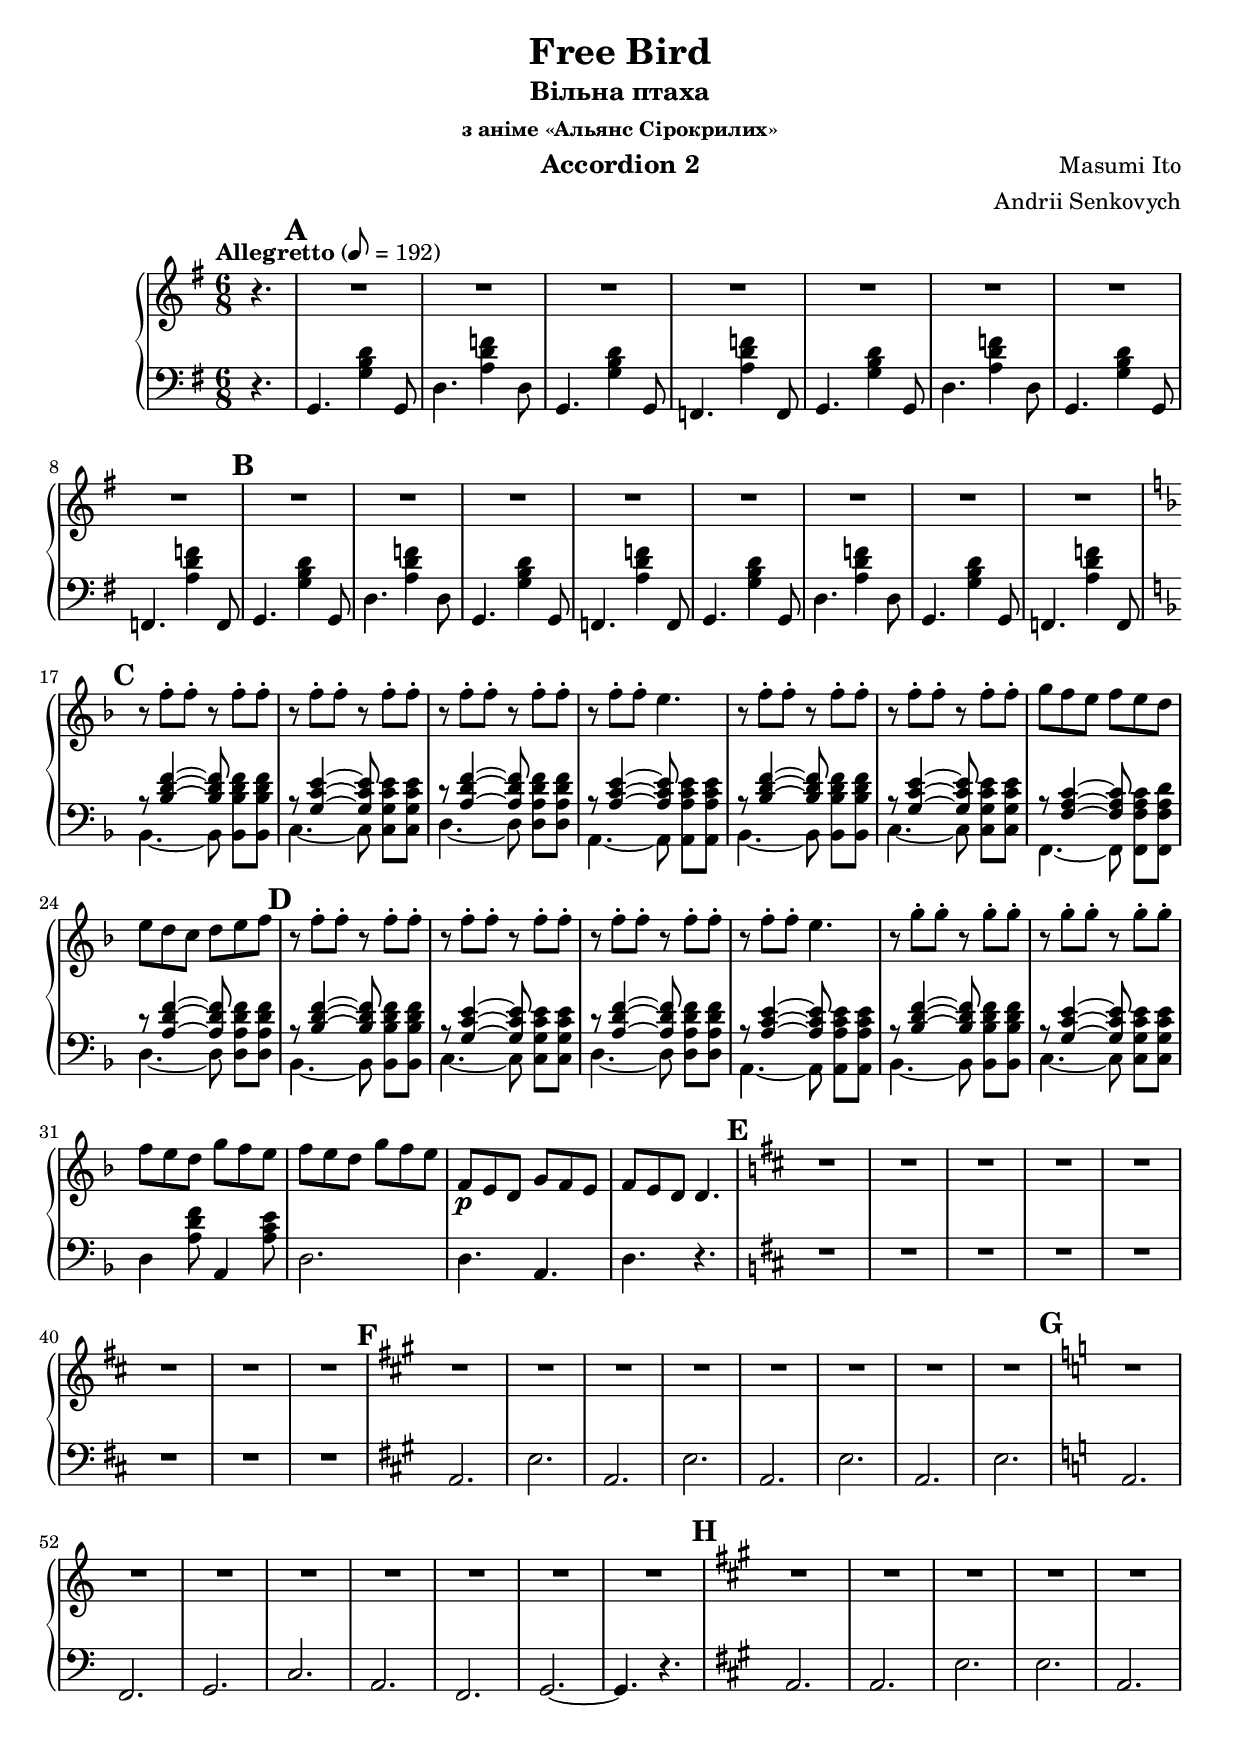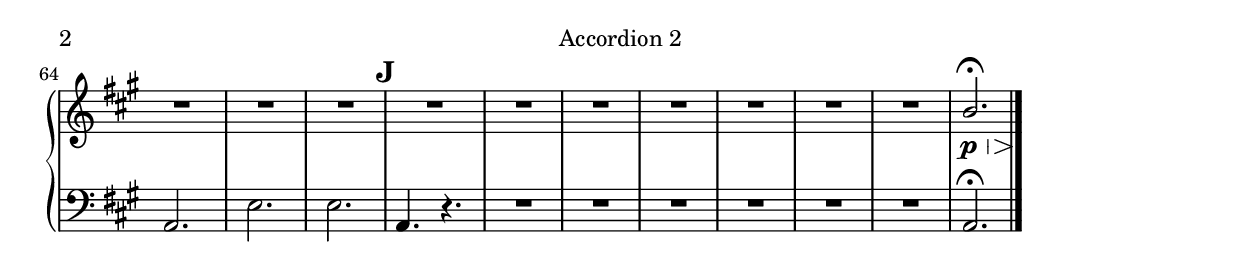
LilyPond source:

\include "src/header.ly"

\header {
  instrument = "Accordion 2"
}

\include "src/settings.ly"
violinTwo = \relative a'' {
  \defaultTempo
  \aKey
  \defaultTime

  \partial 4. r4.
  
  \mark \default

  R2.*8

  \mark \default

  R2.*8

  \mark \default
  \bKey

  r8 f8-. f8-. r8 f8-. f8-.
  r8 f8-. f8-. r8 f8-. f8-.
  r8 f8-. f8-. r8 f8-. f8-.
  r8 f8-. f8-. e4.

  r8 f8-. f8-. r8 f8-. f8-.
  r8 f8-. f8-. r8 f8-. f8-.
  g8 f e f e d
  e8 d c d e f

  \mark \default

  r8 f8-. f8-. r8 f8-. f8-.
  r8 f8-. f8-. r8 f8-. f8-.
  r8 f8-. f8-. r8 f8-. f8-.
  r8 f8-. f8-. e4.


  r8 g8-. g8-. r8 g8-. g8-.
  r8 g8-. g8-. r8 g8-. g8-.

  f8 e d g f e
  f8 e d g f e
  
  f,8\p e d g f e
  f8 e d d4.

  \mark \default
  \cKey

  R2.*8
  
  \mark \default
  \dKey

  R2.*8

  \mark \default
  \eKey

  R2.*8

  \mark \default
  \dKey

  R2.*8

  \mark \default

  R2.*7

  << {h'2.\fermata} \\ { s8\p\< s4 s4\> s8\! } >>

  \bar "|."
}

accordionBass = \relative c {
  \defaultTempo
  \defaultTime
  \aKey
  \clef bass

  \partial 4. r4.

  \mark \default
  
  g4. <g' h d>4 g,8
  d'4. <a' d f>4 d,8
  g,4. <g' h d>4 g,8
  f4. <a' d f>4 f,8

  g4. <g' h d>4 g,8
  d'4. <a' d f>4 d,8
  g,4. <g' h d>4 g,8
  f4. <a' d f>4 f,8

  \mark \default

  g4. <g' h d>4 g,8
  d'4. <a' d f>4 d,8
  g,4. <g' h d>4 g,8
  f4. <a' d f>4 f,8

  g4. <g' h d>4 g,8
  d'4. <a' d f>4 d,8
  g,4. <g' h d>4 g,8
  f4. <a' d f>4 f,8

  \mark \default
  \bKey

  << { r8 <b' d f>4~ <b d f>8} \\ {b,4.~ b8} >> <b b' d f> <b b' d f>8
  << { r8 <g' c e>4~ <g c e>8} \\ {c,4.~ c8} >> <c g' c e> <c g' c e>8
  << { r8 <a' d f>4~ <a d f>8} \\ {d,4.~ d8} >> <d a' d f> <d a' d f>8
  << { r8 <a' c e>4~ <a c e>8} \\ {a,4.~ a8} >> <a a' c e> <a a' c e>8

  << { r8 <b' d f>4~ <b d f>8} \\ {b,4.~ b8} >> <b b' d f> <b b' d f>8
  << { r8 <g' c e>4~ <g c e>8} \\ {c,4.~ c8} >> <c g' c e> <c g' c e>8
  << { r8 <f a c>4~ <f a c>8} \\ {f,4.~ f8} >> <f f' a c> <f f' a d>8
  << { r8 <a' d f>4~ <a d f>8} \\ {d,4.~ d8} >> <d a' d f> <d a' d f>8

  \mark \default

  << { r8 <b' d f>4~ <b d f>8} \\ {b,4.~ b8} >> <b b' d f> <b b' d f>8
  << { r8 <g' c e>4~ <g c e>8} \\ {c,4.~ c8} >> <c g' c e> <c g' c e>8
  << { r8 <a' d f>4~ <a d f>8} \\ {d,4.~ d8} >> <d a' d f> <d a' d f>8
  << { r8 <a' c e>4~ <a c e>8} \\ {a,4.~ a8} >> <a a' c e> <a a' c e>8

  << { r8 <b' d f>4~ <b d f>8} \\ {b,4.~ b8} >> <b b' d f> <b b' d f>8
  << { r8 <g' c e>4~ <g c e>8} \\ {c,4.~ c8} >> <c g' c e> <c g' c e>8
  d4 <a' d f>8 a,4 <a' c e>8
  d,2.

  d4. a4.
  d4. r4.

  \mark \default
  \cKey

  R2.*8

  \mark \default
  \dKey

  a2.
  e'2.
  a,2.
  e'2.

  a,2.
  e'2.
  a,2.
  e'2.

  \mark \default
  \eKey

  a,2.
  f2.
  g2.
  c2.

  a2.
  f2.
  g2.~
  g4. r4.

  \mark \default
  \dKey

  a2.
  a2.
  e'2.
  e2.

  a,2.
  a2.
  e'2.
  e2.

  \mark \default

  a,4. r4.

  R2.*6

  a2.\fermata

  \bar "|."
}


\score {
  \new Score {
    \set Score.markFormatter = #format-mark-box-numbers
    \new PianoStaff <<
      \set PianoStaff.midiInstrument = "accordion"
      \new Staff << \removeWithTag #'part \violinTwo >>
      \new Staff << \removeWithTag #'part \accordionBass >>
    >>
  }
  \layout {
    \include "src/layout.ly"
  }
  \midi {}
}
\paper {
}
